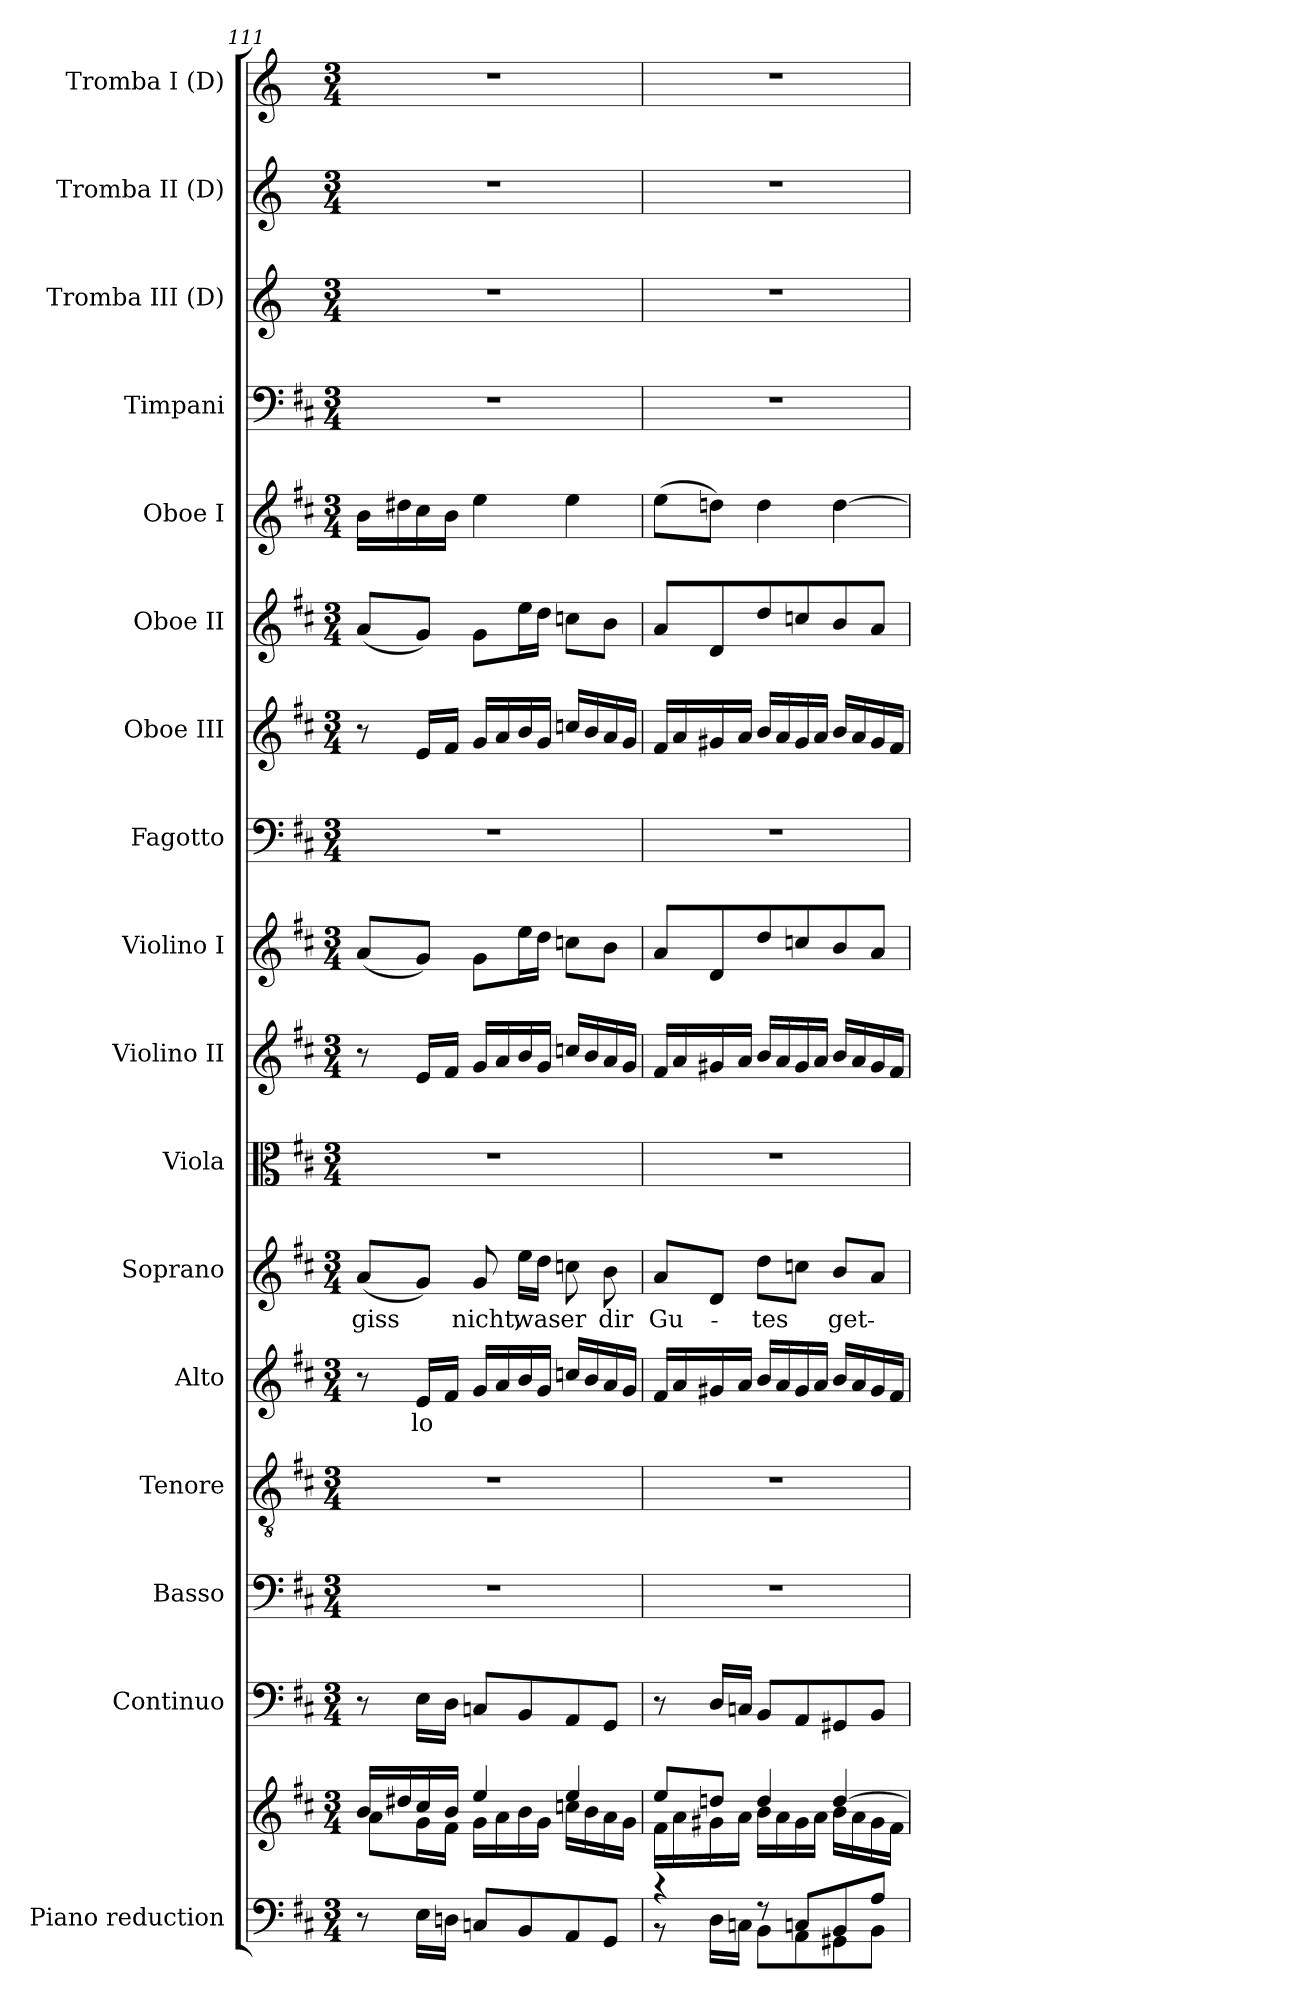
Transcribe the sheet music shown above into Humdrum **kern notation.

**kern	**kern	**kern	**kern	**kern	**kern	**text	**kern	**text	**kern	**kern	**kern	**kern	**kern	**kern	**kern	**kern	**kern	**kern	**kern
*part17	*part17	*part16	*part15	*part14	*part13	*part13	*part12	*part12	*part11	*part10	*part9	*part8	*part7	*part6	*part5	*part4	*part3	*part2	*part1
*staff18	*staff17	*staff16	*staff15	*staff14	*staff13	*staff13	*staff12	*staff12	*staff11	*staff10	*staff9	*staff8	*staff7	*staff6	*staff5	*staff4	*staff3	*staff2	*staff1
*I"Piano reduction	*	*I"Continuo	*I"Basso	*I"Tenore	*I"Alto	*	*I"Soprano	*	*I"Viola	*I"Violino II	*I"Violino I	*I"Fagotto	*I"Oboe III	*I"Oboe II	*I"Oboe I	*I"Timpani	*I"Tromba III (D)	*I"Tromba II (D)	*I"Tromba I (D)
*I'Pno	*	*	*	*	*	*	*	*	*	*	*	*	*I'Ob	*I'Ob	*I'Ob	*I'Timp	*	*	*
*clefF4	*clefG2	*clefF4	*clefF4	*clefGv2	*clefG2	*	*clefG2	*	*clefC3	*clefG2	*clefG2	*clefF4	*clefG2	*clefG2	*clefG2	*clefF4	*clefG2	*clefG2	*clefG2
*	*	*	*	*	*	*	*	*	*	*	*	*	*	*	*	*	*ITrd-1c-2	*ITrd-1c-2	*ITrd-1c-2
*k[f#c#]	*k[f#c#]	*k[f#c#]	*k[f#c#]	*k[f#c#]	*k[f#c#]	*	*k[f#c#]	*	*k[f#c#]	*k[f#c#]	*k[f#c#]	*k[f#c#]	*k[f#c#]	*k[f#c#]	*k[f#c#]	*k[f#c#]	*k[f#c#]	*k[f#c#]	*k[f#c#]
*M3/4	*M3/4	*M3/4	*M3/4	*M3/4	*M3/4	*	*M3/4	*	*M3/4	*M3/4	*M3/4	*M3/4	*M3/4	*M3/4	*M3/4	*M3/4	*M3/4	*M3/4	*M3/4
=111	=111	=111	=111	=111	=111	=111	=111	=111	=111	=111	=111	=111	=111	=111	=111	=111	=111	=111	=111
*	*^	*	*	*	*	*	*	*	*	*	*	*	*	*	*	*	*	*	*
!	!	!	!	!	!	!	!	!	!LO:LY:b	!	!	!	!	!	!	!	!	!	!	!
8r	16b/LL	8a\L	8r	2.r	2.r	8r	.	(<8a/L	giss	2.r	8r	(<8a/L	2.r	8r	(<8a/L	16b\LL	2.r	2.r	2.r	2.r
.	16dd#X/	.	.	.	.	.	.	.	.	.	.	.	.	.	.	16dd#X\	.	.	.	.
!	!	!	!	!	!	!	!LO:LY:b	!	!	!	!	!	!	!	!	!	!	!	!	!
16E\LL	16cc#/	16g\L	16E\LL	.	.	16e/LL	lo	8g/J)	.	.	16e/LL	8g/J)	.	16e/LL	8g/J)	16cc#\	.	.	.	.
16Dn\JJ	16b/JJ	16f#\JJ	16D\JJ	.	.	16f#/JJ	.	.	.	.	16f#/JJ	.	.	16f#/JJ	.	16b\JJ	.	.	.	.
!	!	!	!	!	!	!	!	!	!LO:LY:b	!	!	!	!	!	!	!	!	!	!	!
8Cn/L	4ee/	16g\LL	8Cn/L	.	.	16g/LL	.	8g/	nicht,	.	16g/LL	8g\L	.	16g/LL	8g\L	4ee\	.	.	.	.
.	.	16a\	.	.	.	16a/	.	.	.	.	16a/	.	.	16a/	.	.	.	.	.	.
!	!	!	!	!	!	!	!	!	!LO:LY:b	!	!	!	!	!	!	!	!	!	!	!
8BB/	.	16b\	8BB/	.	.	16b/	.	16ee\LL	was	.	16b/	16ee\L	.	16b/	16ee\L	.	.	.	.	.
.	.	16g\JJ	.	.	.	16g/JJ	.	16dd\JJ	.	.	16g/JJ	16dd\JJ	.	16g/JJ	16dd\JJ	.	.	.	.	.
!	!	!	!	!	!	!	!	!	!LO:LY:b	!	!	!	!	!	!	!	!	!	!	!
8AA/	4ee/	16ccn\LL	8AA/	.	.	16ccn/LL	.	8ccn\	er	.	16ccn/LL	8ccn\L	.	16ccn/LL	8ccn\L	4ee\	.	.	.	.
.	.	16b\	.	.	.	16b/	.	.	.	.	16b/	.	.	16b/	.	.	.	.	.	.
!	!	!	!	!	!	!	!	!	!LO:LY:b	!	!	!	!	!	!	!	!	!	!	!
8GG/J	.	16a\	8GG/J	.	.	16a/	.	8b\	dir	.	16a/	8b\J	.	16a/	8b\J	.	.	.	.	.
.	.	16g\JJ	.	.	.	16g/JJ	.	.	.	.	16g/JJ	.	.	16g/JJ	.	.	.	.	.	.
=112	=112	=112	=112	=112	=112	=112	=112	=112	=112	=112	=112	=112	=112	=112	=112	=112	=112	=112	=112	=112
*^	*	*	*	*	*	*	*	*	*	*	*	*	*	*	*	*	*	*	*	*
!	!	!	!	!	!	!	!	!	!	!LO:LY:b	!	!	!	!	!	!	!	!	!	!	!
4r	8r	8ee/L	16f#\LL	8r	2.r	2.r	16f#/LL	.	8a/L	Gu-	2.r	16f#/LL	8a/L	2.r	16f#/LL	8a/L	(>8ee\L	2.r	2.r	2.r	2.r
.	.	.	16a\	.	.	.	16a/	.	.	.	.	16a/	.	.	16a/	.	.	.	.	.	.
.	16D\LL	8ddn/J	16g#X\	16D/LL	.	.	16g#X/	.	8d/J	.	.	16g#X/	8d/	.	16g#X/	8d/	8ddn\J)	.	.	.	.
.	16Cn\JJ	.	16a\JJ	16Cn/JJ	.	.	16a/JJ	.	.	.	.	16a/JJ	.	.	16a/JJ	.	.	.	.	.	.
!	!	!	!	!	!	!	!	!	!	!LO:LY:b	!	!	!	!	!	!	!	!	!	!	!
8r	8BB\L	4dd/	16b\LL	8BB/L	.	.	16b/LL	.	8dd\L	-tes	.	16b/LL	8dd/	.	16b/LL	8dd/	4dd\	.	.	.	.
.	.	.	16a\	.	.	.	16a/	.	.	.	.	16a/	.	.	16a/	.	.	.	.	.	.
8Cn/L	8AA\	.	16g#\	8AA/	.	.	16g#/	.	8ccn\J	.	.	16g#/	8ccn/	.	16g#/	8ccn/	.	.	.	.	.
.	.	.	16a\JJ	.	.	.	16a/JJ	.	.	.	.	16a/JJ	.	.	16a/JJ	.	.	.	.	.	.
!	!	!	!	!	!	!	!	!	!	!LO:LY:b	!	!	!	!	!	!	!	!	!	!	!
8BB/	8GG#X\	[4dd/	16b\LL	8GG#X/	.	.	16b/LL	.	8b/L	get-	.	16b/LL	8b/	.	16b/LL	8b/	[4dd\	.	.	.	.
.	.	.	16a\	.	.	.	16a/	.	.	.	.	16a/	.	.	16a/	.	.	.	.	.	.
8A/J	8BB\J	.	16g#\	8BB/J	.	.	16g#/	.	8a/J	.	.	16g#/	8a/J	.	16g#/	8a/J	.	.	.	.	.
.	.	.	16f#\JJ	.	.	.	16f#/JJ	.	.	.	.	16f#/JJ	.	.	16f#/JJ	.	.	.	.	.	.
*v	*v	*	*	*	*	*	*	*	*	*	*	*	*	*	*	*	*	*	*	*	*
*	*v	*v	*	*	*	*	*	*	*	*	*	*	*	*	*	*	*	*	*	*
=	=	=	=	=	=	=	=	=	=	=	=	=	=	=	=	=	=	=	=
*-	*-	*-	*-	*-	*-	*-	*-	*-	*-	*-	*-	*-	*-	*-	*-	*-	*-	*-	*-
